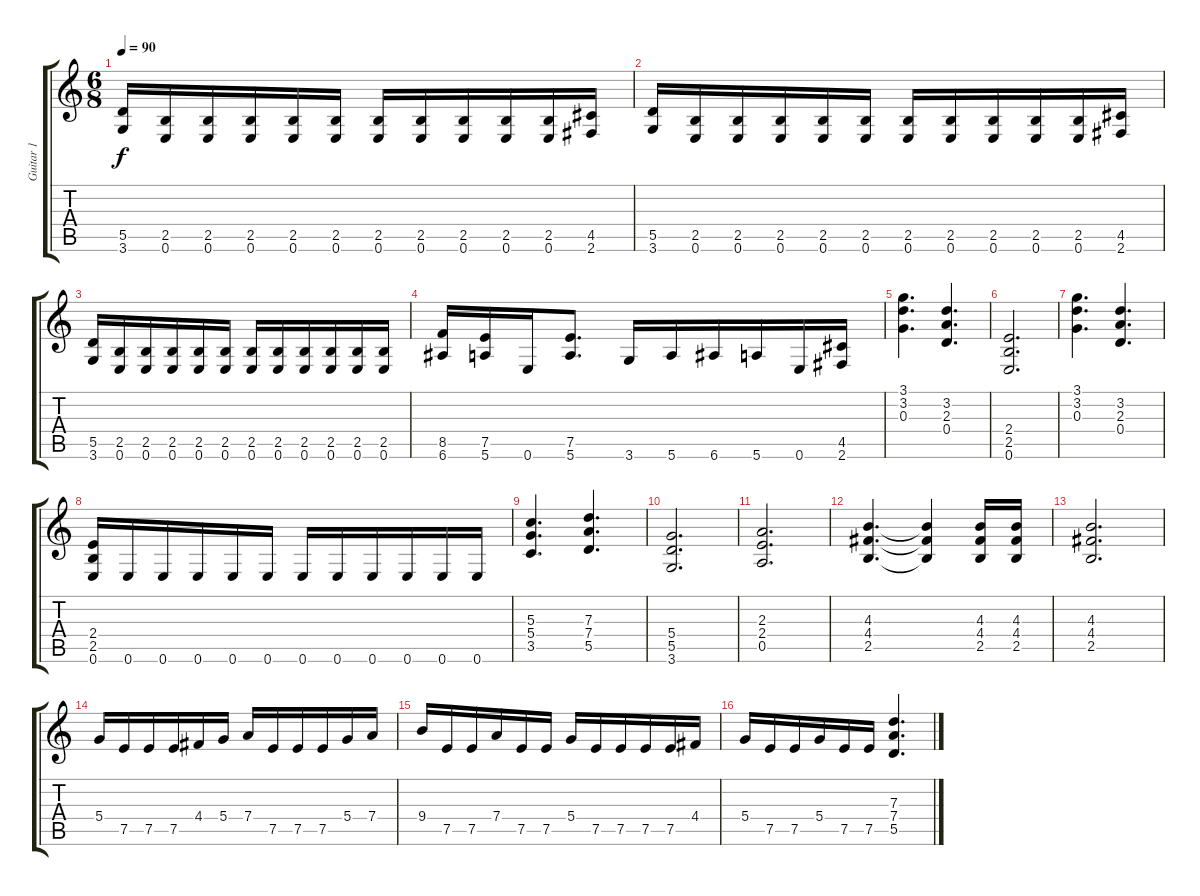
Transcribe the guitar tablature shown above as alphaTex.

\track ("Guitar 1" "Guitar 1") {instrument distortionguitar}
\staff {score tabs}
\tuning (E4 B3 G3 D3 A2 E2) {hide}
\ts (6 8)
\tempo 90
\clef g2
\ks c
(5.5 3.6).16{dy f} (2.5 0.6).16 (2.5 0.6).16 (2.5 0.6).16 (2.5 0.6).16 (2.5 0.6).16 (2.5 0.6).16 (2.5 0.6).16 (2.5 0.6).16 (2.5 0.6).16 (2.5 0.6).16 (4.5 2.6).16 |
(5.5 3.6).16 (2.5 0.6).16 (2.5 0.6).16 (2.5 0.6).16 (2.5 0.6).16 (2.5 0.6).16 (2.5 0.6).16 (2.5 0.6).16 (2.5 0.6).16 (2.5 0.6).16 (2.5 0.6).16 (4.5 2.6).16 |
(5.5 3.6).16 (2.5 0.6).16 (2.5 0.6).16 (2.5 0.6).16 (2.5 0.6).16 (2.5 0.6).16 (2.5 0.6).16 (2.5 0.6).16 (2.5 0.6).16 (2.5 0.6).16 (2.5 0.6).16 (2.5 0.6).16 |
(8.5 6.6).16 (7.5 5.6).16 0.6.16 (7.5 5.6).8{d} 3.6.16 5.6.16 6.6.16 5.6.16 0.6.16 (4.5 2.6).16 |
(3.1 3.2 0.3).4{d} (3.2 2.3 0.4).4{d} |
(2.4 2.5 0.6).2{d} |
(3.1 3.2 0.3).4{d} (3.2 2.3 0.4).4{d} |
(2.4 2.5 0.6).16 0.6.16 0.6.16 0.6.16 0.6.16 0.6.16 0.6.16 0.6.16 0.6.16 0.6.16 0.6.16 0.6.16 |
(5.3 5.4 3.5).4{d} (7.3 7.4 5.5).4{d} |
(5.4 5.5 3.6).2{d} |
(2.3 2.4 0.5).2{d} |
(4.3 4.4 2.5).4{d} (4.3{t} 4.4{t} 2.5{t}).4 (4.3 4.4 2.5).16 (4.3 4.4 2.5).16 |
(4.3 4.4 2.5).2{d} |
5.4.16 7.5.16 7.5.16 7.5.16 4.4.16 5.4.16 7.4.16 7.5.16 7.5.16 7.5.16 5.4.16 7.4.16 |
9.4.16 7.5.16 7.5.16 7.4.16 7.5.16 7.5.16 5.4.16 7.5.16 7.5.16 7.5.16 7.5.16 4.4.16 |
5.4.16 7.5.16 7.5.16 5.4.16 7.5.16 7.5.16 (7.3 7.4 5.5).4{d}
